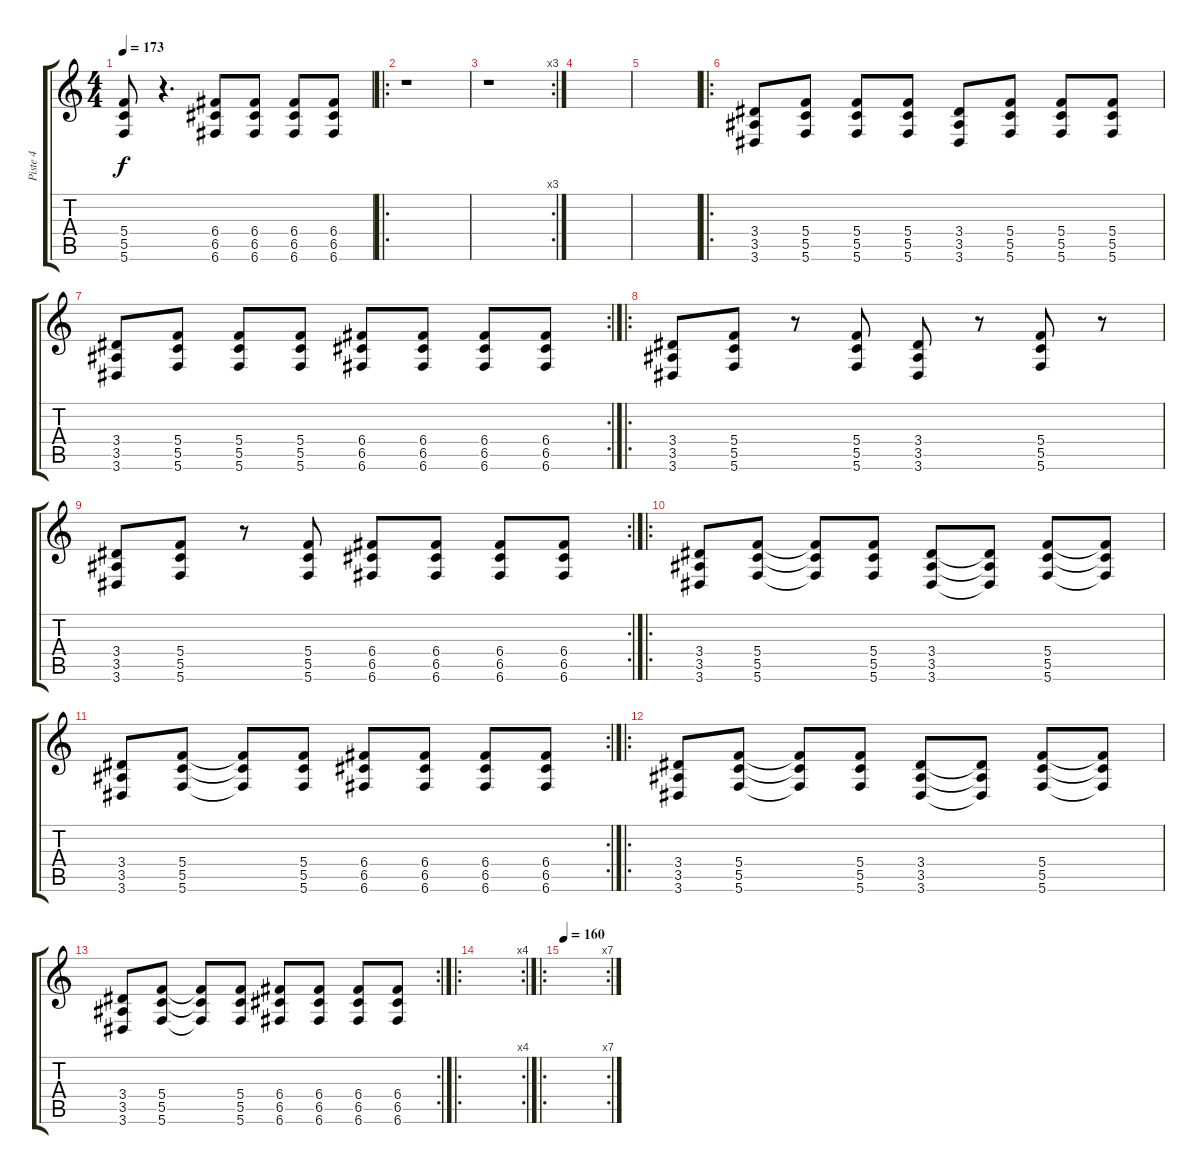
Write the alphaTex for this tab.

\track ("Piste 4" "Piste 4") {instrument overdrivenguitar}
\staff {score tabs}
\tuning (D4 A3 F3 C3 G2 C2) {hide}
\ts (4 4)
\tempo 173
\clef g2
\ks c
(5.4 5.5 5.6).8{dy f} r.4{d} (6.4 6.5 6.6).8 (6.4 6.5 6.6).8 (6.4 6.5 6.6).8 (6.4 6.5 6.6).8 |
\ro
r.1 |
\rc 3
r.1 |
|
|
\ro
(3.4 3.5 3.6).8 (5.4 5.5 5.6).8 (5.4 5.5 5.6).8 (5.4 5.5 5.6).8 (3.4 3.5 3.6).8 (5.4 5.5 5.6).8 (5.4 5.5 5.6).8 (5.4 5.5 5.6).8 |
\rc 2
(3.4 3.5 3.6).8 (5.4 5.5 5.6).8 (5.4 5.5 5.6).8 (5.4 5.5 5.6).8 (6.4 6.5 6.6).8 (6.4 6.5 6.6).8 (6.4 6.5 6.6).8 (6.4 6.5 6.6).8 |
\ro
(3.4 3.5 3.6).8 (5.4 5.5 5.6).8 r.8 (5.4 5.5 5.6).8 (3.4 3.5 3.6).8 r.8 (5.4 5.5 5.6).8 r.8 |
\rc 2
(3.4 3.5 3.6).8 (5.4 5.5 5.6).8 r.8 (5.4 5.5 5.6).8 (6.4 6.5 6.6).8 (6.4 6.5 6.6).8 (6.4 6.5 6.6).8 (6.4 6.5 6.6).8 |
\ro
(3.4 3.5 3.6).8 (5.4 5.5 5.6).8 (5.4{t} 5.5{t} 5.6{t}).8 (5.4 5.5 5.6).8 (3.4 3.5 3.6).8 (3.4{t} 3.5{t} 3.6{t}).8 (5.4 5.5 5.6).8 (5.4{t} 5.5{t} 5.6{t}).8 |
\rc 2
(3.4 3.5 3.6).8 (5.4 5.5 5.6).8 (5.4{t} 5.5{t} 5.6{t}).8 (5.4 5.5 5.6).8 (6.4 6.5 6.6).8 (6.4 6.5 6.6).8 (6.4 6.5 6.6).8 (6.4 6.5 6.6).8 |
\ro
(3.4 3.5 3.6).8 (5.4 5.5 5.6).8 (5.4{t} 5.5{t} 5.6{t}).8 (5.4 5.5 5.6).8 (3.4 3.5 3.6).8 (3.4{t} 3.5{t} 3.6{t}).8 (5.4 5.5 5.6).8 (5.4{t} 5.5{t} 5.6{t}).8 |
\rc 2
(3.4 3.5 3.6).8 (5.4 5.5 5.6).8 (5.4{t} 5.5{t} 5.6{t}).8 (5.4 5.5 5.6).8 (6.4 6.5 6.6).8 (6.4 6.5 6.6).8 (6.4 6.5 6.6).8 (6.4 6.5 6.6).8 |
\ro
\rc 4
|
\ro
\rc 7
\tempo 160
